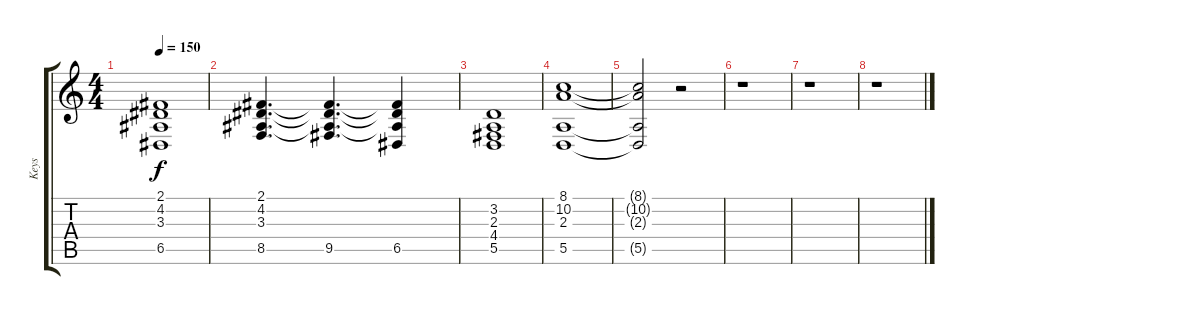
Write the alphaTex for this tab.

\track ("Keys" "Keys") {instrument stringensemble1}
\staff {score tabs}
\tuning (E4 B3 G3 D3 A2 E2) {hide}
\ts (4 4)
\tempo 150
\clef g2
\ks c
(2.1 4.2 3.3 6.5).1{dy f} |
(2.1 4.2 3.3 8.5).4{d} (2.1{t} 4.2{t} 3.3{t} 9.5).4{d} (2.1{t} 4.2{t} 3.3{t} 6.5).4 |
(3.2 2.3 4.4 5.5).1 |
(8.1 10.2 2.3 5.5).1 |
(8.1{t} 10.2{t} 2.3{t} 5.5{t}).2 r.2 |
r.1 |
r.1 |
r.1
